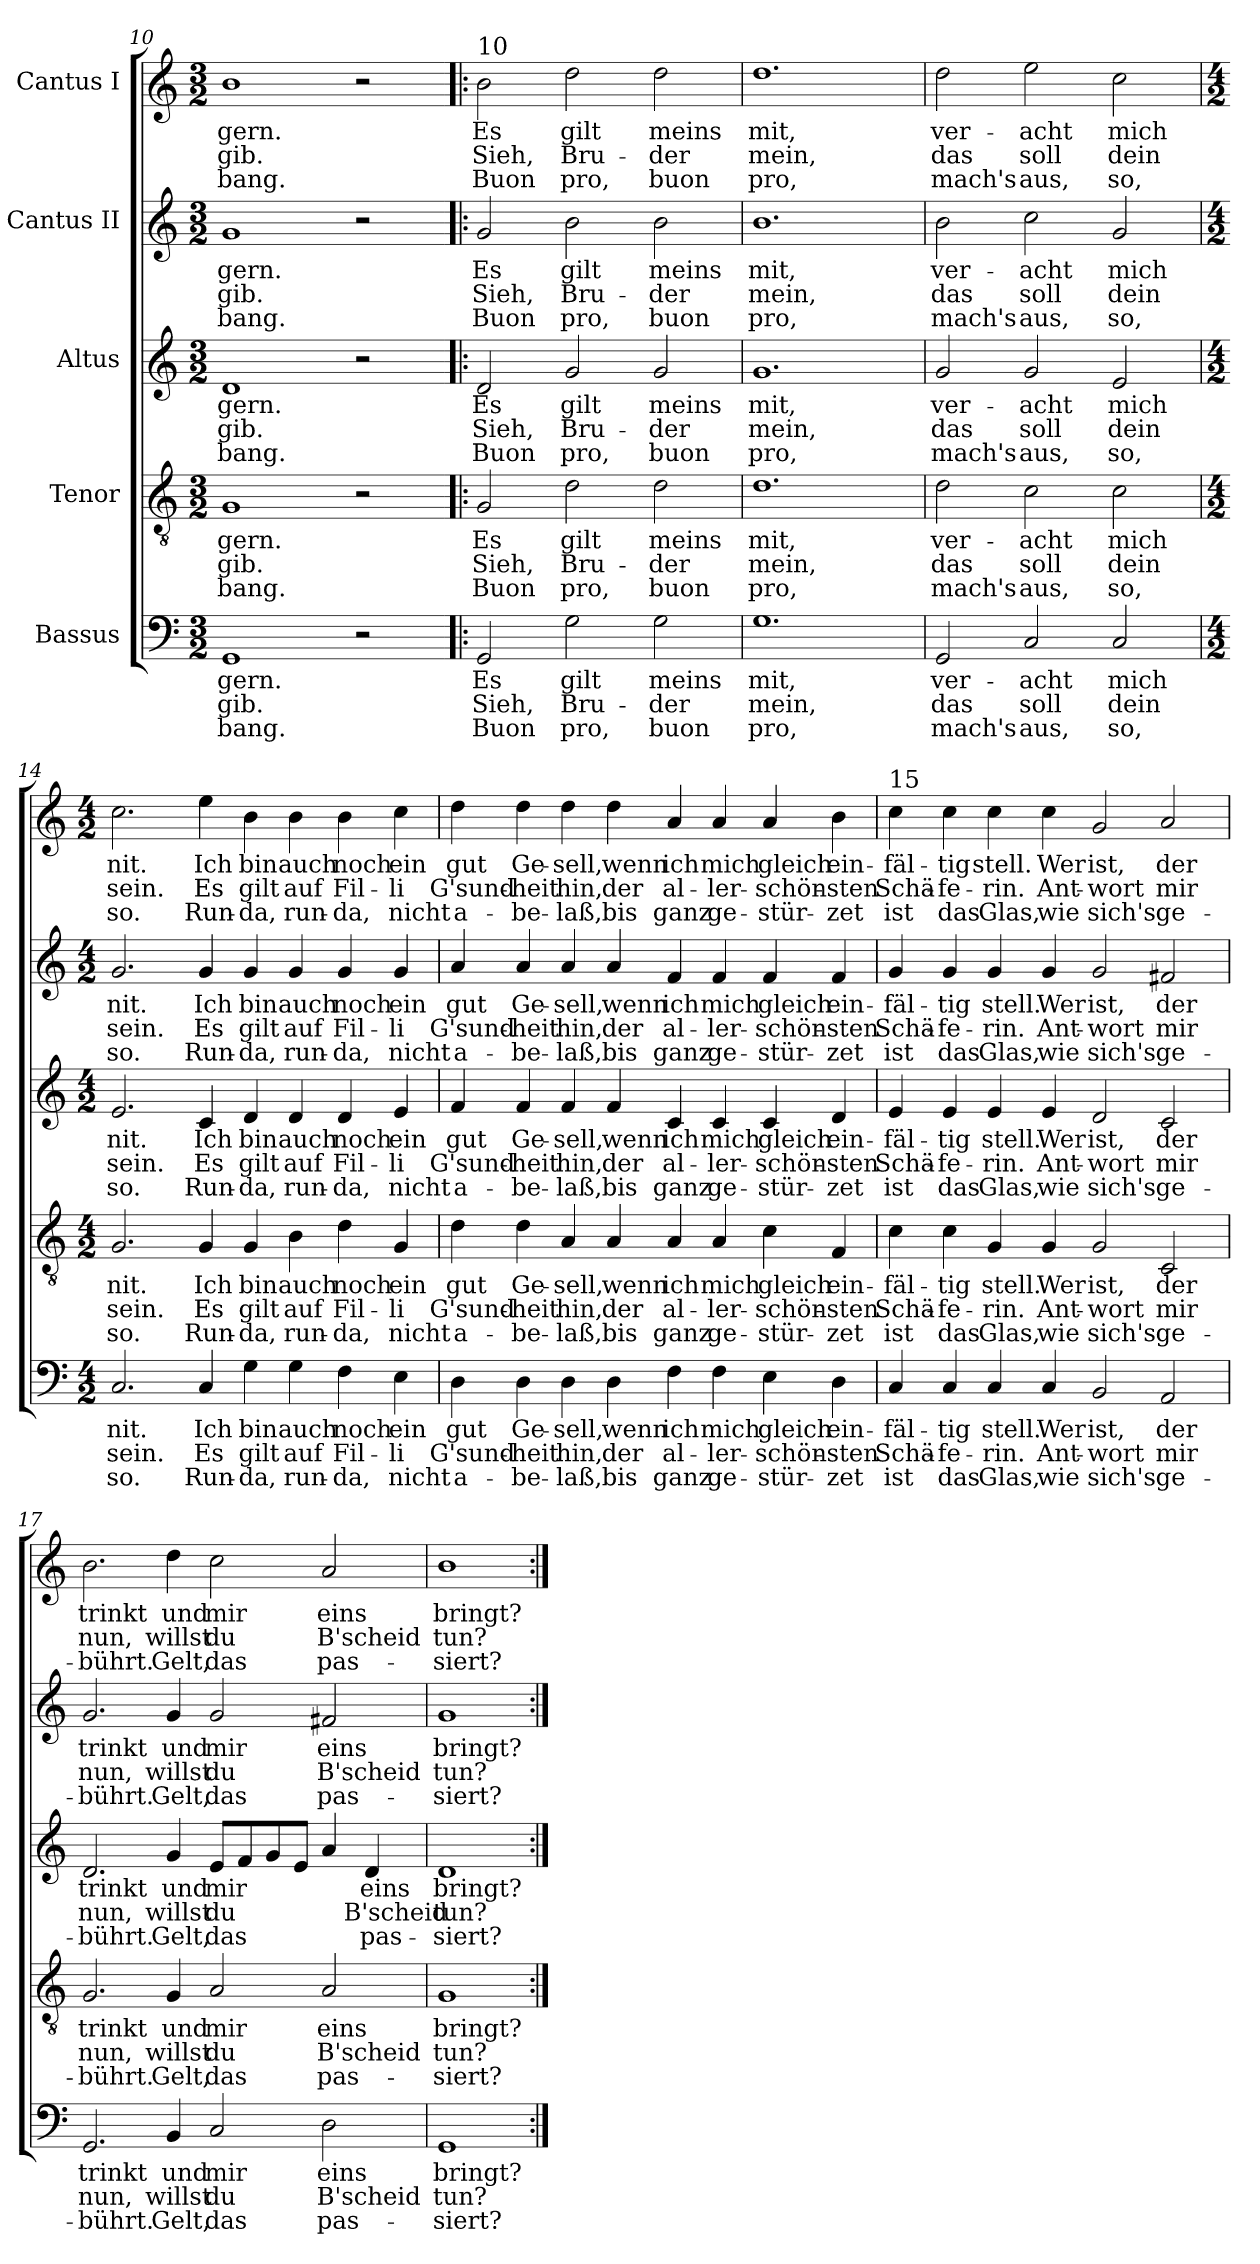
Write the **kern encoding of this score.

**kern	**text	**text	**text	**kern	**text	**text	**text	**kern	**text	**text	**text	**kern	**text	**text	**text	**kern	**text	**text	**text
*part5	*part5	*part5	*part5	*part4	*part4	*part4	*part4	*part3	*part3	*part3	*part3	*part2	*part2	*part2	*part2	*part1	*part1	*part1	*part1
*staff5	*staff5	*staff5	*staff5	*staff4	*staff4	*staff4	*staff4	*staff3	*staff3	*staff3	*staff3	*staff2	*staff2	*staff2	*staff2	*staff1	*staff1	*staff1	*staff1
*I"Bassus	*	*	*	*I"Tenor	*	*	*	*I"Altus	*	*	*	*I"Cantus II	*	*	*	*I"Cantus I	*	*	*
*clefF4	*	*	*	*clefGv2	*	*	*	*clefG2	*	*	*	*clefG2	*	*	*	*clefG2	*	*	*
*k[]	*	*	*	*k[]	*	*	*	*k[]	*	*	*	*k[]	*	*	*	*k[]	*	*	*
*M3/2	*	*	*	*M3/2	*	*	*	*M3/2	*	*	*	*M3/2	*	*	*	*M3/2	*	*	*
=10	=10	=10	=10	=10	=10	=10	=10	=10	=10	=10	=10	=10	=10	=10	=10	=10	=10	=10	=10
!	!LO:LY:b	!LO:LY:b	!LO:LY:b	!	!LO:LY:b	!LO:LY:b	!LO:LY:b	!	!LO:LY:b	!LO:LY:b	!LO:LY:b	!	!LO:LY:b	!LO:LY:b	!LO:LY:b	!	!LO:LY:b	!LO:LY:b	!LO:LY:b
1GG	gern.	gib.	bang.	1G	gern.	gib.	bang.	1d	gern.	gib.	bang.	1g	gern.	gib.	bang.	1b	gern.	gib.	bang.
2r	.	.	.	2r	.	.	.	2r	.	.	.	2r	.	.	.	2r	.	.	.
=11!|:	=11!|:	=11!|:	=11!|:	=11!|:	=11!|:	=11!|:	=11!|:	=11!|:	=11!|:	=11!|:	=11!|:	=11!|:	=11!|:	=11!|:	=11!|:	=11!|:	=11!|:	=11!|:	=11!|:
!	!	!	!	!	!	!	!	!	!	!	!	!	!	!	!	!LO:TX:a:t=10	!	!	!
!	!LO:LY:b	!LO:LY:b	!LO:LY:b	!	!LO:LY:b	!LO:LY:b	!LO:LY:b	!	!LO:LY:b	!LO:LY:b	!LO:LY:b	!	!LO:LY:b	!LO:LY:b	!LO:LY:b	!	!LO:LY:b	!LO:LY:b	!LO:LY:b
2GG/	Es	Sieh,	Buon	2G/	Es	Sieh,	Buon	2d/	Es	Sieh,	Buon	2g/	Es	Sieh,	Buon	2b\	Es	Sieh,	Buon
!	!LO:LY:b	!LO:LY:b	!LO:LY:b	!	!LO:LY:b	!LO:LY:b	!LO:LY:b	!	!LO:LY:b	!LO:LY:b	!LO:LY:b	!	!LO:LY:b	!LO:LY:b	!LO:LY:b	!	!LO:LY:b	!LO:LY:b	!LO:LY:b
2G\	gilt	Bru-	pro,	2d\	gilt	Bru-	pro,	2g/	gilt	Bru-	pro,	2b\	gilt	Bru-	pro,	2dd\	gilt	Bru-	pro,
!	!LO:LY:b	!LO:LY:b	!LO:LY:b	!	!LO:LY:b	!LO:LY:b	!LO:LY:b	!	!LO:LY:b	!LO:LY:b	!LO:LY:b	!	!LO:LY:b	!LO:LY:b	!LO:LY:b	!	!LO:LY:b	!LO:LY:b	!LO:LY:b
2G\	meins	der	buon	2d\	meins	der	buon	2g/	meins	der	buon	2b\	meins	der	buon	2dd\	meins	der	buon
=12	=12	=12	=12	=12	=12	=12	=12	=12	=12	=12	=12	=12	=12	=12	=12	=12	=12	=12	=12
!	!LO:LY:b	!LO:LY:b	!LO:LY:b	!	!LO:LY:b	!LO:LY:b	!LO:LY:b	!	!LO:LY:b	!LO:LY:b	!LO:LY:b	!	!LO:LY:b	!LO:LY:b	!LO:LY:b	!	!LO:LY:b	!LO:LY:b	!LO:LY:b
1.G	mit,	mein,	pro,	1.d	mit,	mein,	pro,	1.g	mit,	mein,	pro,	1.b	mit,	mein,	pro,	1.dd	mit,	mein,	pro,
=13	=13	=13	=13	=13	=13	=13	=13	=13	=13	=13	=13	=13	=13	=13	=13	=13	=13	=13	=13
!	!LO:LY:b	!LO:LY:b	!LO:LY:b	!	!LO:LY:b	!LO:LY:b	!LO:LY:b	!	!LO:LY:b	!LO:LY:b	!LO:LY:b	!	!LO:LY:b	!LO:LY:b	!LO:LY:b	!	!LO:LY:b	!LO:LY:b	!LO:LY:b
2GG/	ver-	das	mach's	2d\	ver-	das	mach's	2g/	ver-	das	mach's	2b\	ver-	das	mach's	2dd\	ver-	das	mach's
!	!LO:LY:b	!LO:LY:b	!LO:LY:b	!	!LO:LY:b	!LO:LY:b	!LO:LY:b	!	!LO:LY:b	!LO:LY:b	!LO:LY:b	!	!LO:LY:b	!LO:LY:b	!LO:LY:b	!	!LO:LY:b	!LO:LY:b	!LO:LY:b
2C/	acht	soll	aus,	2c\	acht	soll	aus,	2g/	acht	soll	aus,	2cc\	acht	soll	aus,	2ee\	acht	soll	aus,
!	!LO:LY:b	!LO:LY:b	!LO:LY:b	!	!LO:LY:b	!LO:LY:b	!LO:LY:b	!	!LO:LY:b	!LO:LY:b	!LO:LY:b	!	!LO:LY:b	!LO:LY:b	!LO:LY:b	!	!LO:LY:b	!LO:LY:b	!LO:LY:b
2C/	mich	dein	so,	2c\	mich	dein	so,	2e/	mich	dein	so,	2g/	mich	dein	so,	2cc\	mich	dein	so,
=14	=14	=14	=14	=14	=14	=14	=14	=14	=14	=14	=14	=14	=14	=14	=14	=14	=14	=14	=14
*M4/2	*	*	*	*M4/2	*	*	*	*M4/2	*	*	*	*M4/2	*	*	*	*M4/2	*	*	*
!	!LO:LY:b	!LO:LY:b	!LO:LY:b	!	!LO:LY:b	!LO:LY:b	!LO:LY:b	!	!LO:LY:b	!LO:LY:b	!LO:LY:b	!	!LO:LY:b	!LO:LY:b	!LO:LY:b	!	!LO:LY:b	!LO:LY:b	!LO:LY:b
2.C/	nit.	sein.	so.	2.G/	nit.	sein.	so.	2.e/	nit.	sein.	so.	2.g/	nit.	sein.	so.	2.cc\	nit.	sein.	so.
!	!LO:LY:b	!LO:LY:b	!LO:LY:b	!	!LO:LY:b	!LO:LY:b	!LO:LY:b	!	!LO:LY:b	!LO:LY:b	!LO:LY:b	!	!LO:LY:b	!LO:LY:b	!LO:LY:b	!	!LO:LY:b	!LO:LY:b	!LO:LY:b
4C/	Ich	Es	Run-	4G/	Ich	Es	Run-	4c/	Ich	Es	Run-	4g/	Ich	Es	Run-	4ee\	Ich	Es	Run-
!	!LO:LY:b	!LO:LY:b	!LO:LY:b	!	!LO:LY:b	!LO:LY:b	!LO:LY:b	!	!LO:LY:b	!LO:LY:b	!LO:LY:b	!	!LO:LY:b	!LO:LY:b	!LO:LY:b	!	!LO:LY:b	!LO:LY:b	!LO:LY:b
4G\	bin	gilt	da,	4G/	bin	gilt	da,	4d/	bin	gilt	da,	4g/	bin	gilt	da,	4b\	bin	gilt	da,
!	!LO:LY:b	!LO:LY:b	!LO:LY:b	!	!LO:LY:b	!LO:LY:b	!LO:LY:b	!	!LO:LY:b	!LO:LY:b	!LO:LY:b	!	!LO:LY:b	!LO:LY:b	!LO:LY:b	!	!LO:LY:b	!LO:LY:b	!LO:LY:b
4G\	auch	auf	run-	4B\	auch	auf	run-	4d/	auch	auf	run-	4g/	auch	auf	run-	4b\	auch	auf	run-
!	!LO:LY:b	!LO:LY:b	!LO:LY:b	!	!LO:LY:b	!LO:LY:b	!LO:LY:b	!	!LO:LY:b	!LO:LY:b	!LO:LY:b	!	!LO:LY:b	!LO:LY:b	!LO:LY:b	!	!LO:LY:b	!LO:LY:b	!LO:LY:b
4F\	noch	Fil-	da,	4d\	noch	Fil-	da,	4d/	noch	Fil-	da,	4g/	noch	Fil-	da,	4b\	noch	Fil-	da,
!	!LO:LY:b	!LO:LY:b	!LO:LY:b	!	!LO:LY:b	!LO:LY:b	!LO:LY:b	!	!LO:LY:b	!LO:LY:b	!LO:LY:b	!	!LO:LY:b	!LO:LY:b	!LO:LY:b	!	!LO:LY:b	!LO:LY:b	!LO:LY:b
4E\	ein	li	nicht	4G/	ein	li	nicht	4e/	ein	li	nicht	4g/	ein	li	nicht	4cc\	ein	li	nicht
!!LO:PB:g=z
=15	=15	=15	=15	=15	=15	=15	=15	=15	=15	=15	=15	=15	=15	=15	=15	=15	=15	=15	=15
!	!LO:LY:b	!LO:LY:b	!LO:LY:b	!	!LO:LY:b	!LO:LY:b	!LO:LY:b	!	!LO:LY:b	!LO:LY:b	!LO:LY:b	!	!LO:LY:b	!LO:LY:b	!LO:LY:b	!	!LO:LY:b	!LO:LY:b	!LO:LY:b
4D\	gut	G'sund-	a-	4d\	gut	G'sund-	a-	4f/	gut	G'sund-	a-	4a/	gut	G'sund-	a-	4dd\	gut	G'sund-	a-
!	!LO:LY:b	!LO:LY:b	!LO:LY:b	!	!LO:LY:b	!LO:LY:b	!LO:LY:b	!	!LO:LY:b	!LO:LY:b	!LO:LY:b	!	!LO:LY:b	!LO:LY:b	!LO:LY:b	!	!LO:LY:b	!LO:LY:b	!LO:LY:b
4D\	Ge-	heit	be-	4d\	Ge-	heit	be-	4f/	Ge-	heit	be-	4a/	Ge-	heit	be-	4dd\	Ge-	heit	be-
!	!LO:LY:b	!LO:LY:b	!LO:LY:b	!	!LO:LY:b	!LO:LY:b	!LO:LY:b	!	!LO:LY:b	!LO:LY:b	!LO:LY:b	!	!LO:LY:b	!LO:LY:b	!LO:LY:b	!	!LO:LY:b	!LO:LY:b	!LO:LY:b
4D\	sell,	hin,	laß,	4A/	sell,	hin,	laß,	4f/	sell,	hin,	laß,	4a/	sell,	hin,	laß,	4dd\	sell,	hin,	laß,
!	!LO:LY:b	!LO:LY:b	!LO:LY:b	!	!LO:LY:b	!LO:LY:b	!LO:LY:b	!	!LO:LY:b	!LO:LY:b	!LO:LY:b	!	!LO:LY:b	!LO:LY:b	!LO:LY:b	!	!LO:LY:b	!LO:LY:b	!LO:LY:b
4D\	wenn	der	bis	4A/	wenn	der	bis	4f/	wenn	der	bis	4a/	wenn	der	bis	4dd\	wenn	der	bis
!	!LO:LY:b	!LO:LY:b	!LO:LY:b	!	!LO:LY:b	!LO:LY:b	!LO:LY:b	!	!LO:LY:b	!LO:LY:b	!LO:LY:b	!	!LO:LY:b	!LO:LY:b	!LO:LY:b	!	!LO:LY:b	!LO:LY:b	!LO:LY:b
4F\	ich	al-	ganz	4A/	ich	al-	ganz	4c/	ich	al-	ganz	4f/	ich	al-	ganz	4a/	ich	al-	ganz
!	!LO:LY:b	!LO:LY:b	!LO:LY:b	!	!LO:LY:b	!LO:LY:b	!LO:LY:b	!	!LO:LY:b	!LO:LY:b	!LO:LY:b	!	!LO:LY:b	!LO:LY:b	!LO:LY:b	!	!LO:LY:b	!LO:LY:b	!LO:LY:b
4F\	mich	ler-	ge-	4A/	mich	ler-	ge-	4c/	mich	ler-	ge-	4f/	mich	ler-	ge-	4a/	mich	ler-	ge-
!	!LO:LY:b	!LO:LY:b	!LO:LY:b	!	!LO:LY:b	!LO:LY:b	!LO:LY:b	!	!LO:LY:b	!LO:LY:b	!LO:LY:b	!	!LO:LY:b	!LO:LY:b	!LO:LY:b	!	!LO:LY:b	!LO:LY:b	!LO:LY:b
4E\	gleich	schön-	stür-	4c\	gleich	schön-	stür-	4c/	gleich	schön-	stür-	4f/	gleich	schön-	stür-	4a/	gleich	schön-	stür-
!	!LO:LY:b	!LO:LY:b	!LO:LY:b	!	!LO:LY:b	!LO:LY:b	!LO:LY:b	!	!LO:LY:b	!LO:LY:b	!LO:LY:b	!	!LO:LY:b	!LO:LY:b	!LO:LY:b	!	!LO:LY:b	!LO:LY:b	!LO:LY:b
4D\	ein-	sten	zet	4F/	ein-	sten	zet	4d/	ein-	sten	zet	4f/	ein-	sten	zet	4b\	ein-	sten	zet
=16	=16	=16	=16	=16	=16	=16	=16	=16	=16	=16	=16	=16	=16	=16	=16	=16	=16	=16	=16
!	!	!	!	!	!	!	!	!	!	!	!	!	!	!	!	!LO:TX:a:t=15	!	!	!
!	!LO:LY:b	!LO:LY:b	!LO:LY:b	!	!LO:LY:b	!LO:LY:b	!LO:LY:b	!	!LO:LY:b	!LO:LY:b	!LO:LY:b	!	!LO:LY:b	!LO:LY:b	!LO:LY:b	!	!LO:LY:b	!LO:LY:b	!LO:LY:b
4C/	fäl-	Schä-	ist	4c\	fäl-	Schä-	ist	4e/	fäl-	Schä-	ist	4g/	fäl-	Schä-	ist	4cc\	fäl-	Schä-	ist
!	!LO:LY:b	!LO:LY:b	!LO:LY:b	!	!LO:LY:b	!LO:LY:b	!LO:LY:b	!	!LO:LY:b	!LO:LY:b	!LO:LY:b	!	!LO:LY:b	!LO:LY:b	!LO:LY:b	!	!LO:LY:b	!LO:LY:b	!LO:LY:b
4C/	tig	fe-	das	4c\	tig	fe-	das	4e/	tig	fe-	das	4g/	tig	fe-	das	4cc\	tig	fe-	das
!	!LO:LY:b	!LO:LY:b	!LO:LY:b	!	!LO:LY:b	!LO:LY:b	!LO:LY:b	!	!LO:LY:b	!LO:LY:b	!LO:LY:b	!	!LO:LY:b	!LO:LY:b	!LO:LY:b	!	!LO:LY:b	!LO:LY:b	!LO:LY:b
4C/	stell.	rin.	Glas,	4G/	stell.	rin.	Glas,	4e/	stell.	rin.	Glas,	4g/	stell.	rin.	Glas,	4cc\	stell.	rin.	Glas,
!	!LO:LY:b	!LO:LY:b	!LO:LY:b	!	!LO:LY:b	!LO:LY:b	!LO:LY:b	!	!LO:LY:b	!LO:LY:b	!LO:LY:b	!	!LO:LY:b	!LO:LY:b	!LO:LY:b	!	!LO:LY:b	!LO:LY:b	!LO:LY:b
4C/	Wer	Ant-	wie	4G/	Wer	Ant-	wie	4e/	Wer	Ant-	wie	4g/	Wer	Ant-	wie	4cc\	Wer	Ant-	wie
!	!LO:LY:b	!LO:LY:b	!LO:LY:b	!	!LO:LY:b	!LO:LY:b	!LO:LY:b	!	!LO:LY:b	!LO:LY:b	!LO:LY:b	!	!LO:LY:b	!LO:LY:b	!LO:LY:b	!	!LO:LY:b	!LO:LY:b	!LO:LY:b
2BB/	ist,	wort	sich's	2G/	ist,	wort	sich's	2d/	ist,	wort	sich's	2g/	ist,	wort	sich's	2g/	ist,	wort	sich's
!	!LO:LY:b	!LO:LY:b	!LO:LY:b	!	!LO:LY:b	!LO:LY:b	!LO:LY:b	!	!LO:LY:b	!LO:LY:b	!LO:LY:b	!	!LO:LY:b	!LO:LY:b	!LO:LY:b	!	!LO:LY:b	!LO:LY:b	!LO:LY:b
2AA/	der	mir	ge-	2C/	der	mir	ge-	2c/	der	mir	ge-	2f#X/	der	mir	ge-	2a/	der	mir	ge-
=17	=17	=17	=17	=17	=17	=17	=17	=17	=17	=17	=17	=17	=17	=17	=17	=17	=17	=17	=17
!	!LO:LY:b	!LO:LY:b	!LO:LY:b	!	!LO:LY:b	!LO:LY:b	!LO:LY:b	!	!LO:LY:b	!LO:LY:b	!LO:LY:b	!	!LO:LY:b	!LO:LY:b	!LO:LY:b	!	!LO:LY:b	!LO:LY:b	!LO:LY:b
2.GG/	trinkt	nun,	bührt.	2.G/	trinkt	nun,	bührt.	2.d/	trinkt	nun,	bührt.	2.g/	trinkt	nun,	bührt.	2.b\	trinkt	nun,	bührt.
!	!LO:LY:b	!LO:LY:b	!LO:LY:b	!	!LO:LY:b	!LO:LY:b	!LO:LY:b	!	!LO:LY:b	!LO:LY:b	!LO:LY:b	!	!LO:LY:b	!LO:LY:b	!LO:LY:b	!	!LO:LY:b	!LO:LY:b	!LO:LY:b
4BB/	und	willst	Gelt,	4G/	und	willst	Gelt,	4g/	und	willst	Gelt,	4g/	und	willst	Gelt,	4dd\	und	willst	Gelt,
!	!LO:LY:b	!LO:LY:b	!LO:LY:b	!	!LO:LY:b	!LO:LY:b	!LO:LY:b	!	!LO:LY:b	!LO:LY:b	!LO:LY:b	!	!LO:LY:b	!LO:LY:b	!LO:LY:b	!	!LO:LY:b	!LO:LY:b	!LO:LY:b
2C/	mir	du	das	2A/	mir	du	das	8e/L	mir	du	das	2g/	mir	du	das	2cc\	mir	du	das
.	.	.	.	.	.	.	.	8f/	.	.	.	.	.	.	.	.	.	.	.
.	.	.	.	.	.	.	.	8g/	.	.	.	.	.	.	.	.	.	.	.
.	.	.	.	.	.	.	.	8e/J	.	.	.	.	.	.	.	.	.	.	.
!	!LO:LY:b	!LO:LY:b	!LO:LY:b	!	!LO:LY:b	!LO:LY:b	!LO:LY:b	!	!	!	!	!	!LO:LY:b	!LO:LY:b	!LO:LY:b	!	!LO:LY:b	!LO:LY:b	!LO:LY:b
2D\	eins	B'scheid	pas-	2A/	eins	B'scheid	pas-	4a/	.	.	.	2f#X/	eins	B'scheid	pas-	2a/	eins	B'scheid	pas-
!	!	!	!	!	!	!	!	!	!LO:LY:b	!LO:LY:b	!LO:LY:b	!	!	!	!	!	!	!	!
.	.	.	.	.	.	.	.	4d/	eins	B'scheid	pas-	.	.	.	.	.	.	.	.
=18	=18	=18	=18	=18	=18	=18	=18	=18	=18	=18	=18	=18	=18	=18	=18	=18	=18	=18	=18
!	!LO:LY:b	!LO:LY:b	!LO:LY:b	!	!LO:LY:b	!LO:LY:b	!LO:LY:b	!	!LO:LY:b	!LO:LY:b	!LO:LY:b	!	!LO:LY:b	!LO:LY:b	!LO:LY:b	!	!LO:LY:b	!LO:LY:b	!LO:LY:b
1GG>	bringt?	tun?	siert?	1G>	bringt?	tun?	siert?	1d>	bringt?	tun?	siert?	1g>	bringt?	tun?	siert?	1b>	bringt?	tun?	siert?
=:|!	=:|!	=:|!	=:|!	=:|!	=:|!	=:|!	=:|!	=:|!	=:|!	=:|!	=:|!	=:|!	=:|!	=:|!	=:|!	=:|!	=:|!	=:|!	=:|!
*-	*-	*-	*-	*-	*-	*-	*-	*-	*-	*-	*-	*-	*-	*-	*-	*-	*-	*-	*-
